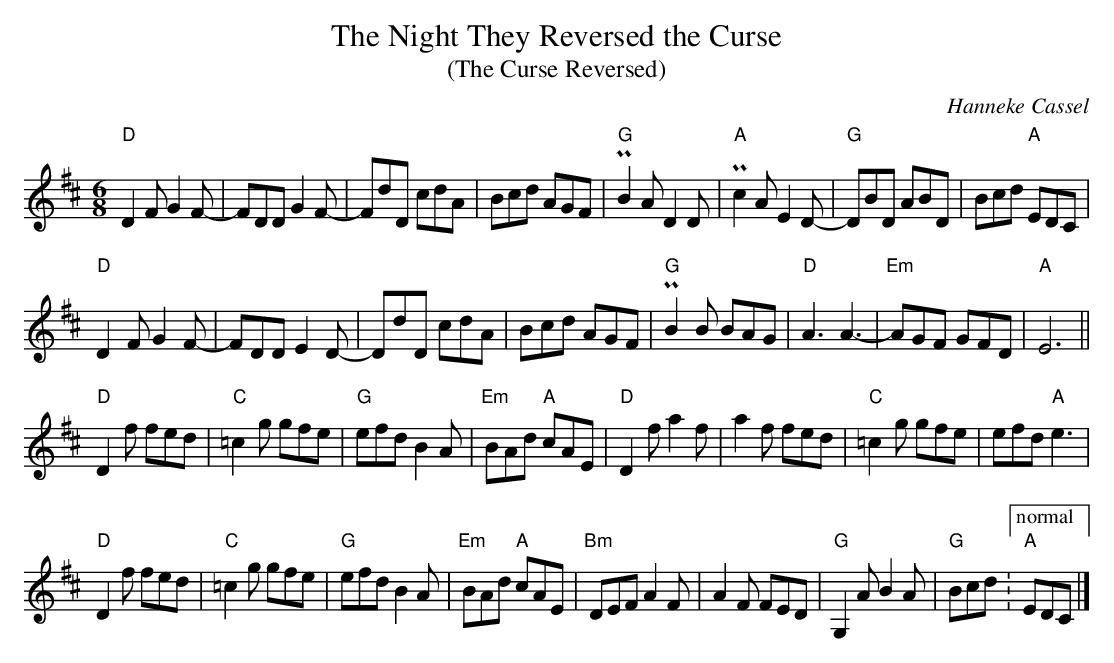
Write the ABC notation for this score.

X:1
T: Night They Reversed the Curse, The
T: (The Curse Reversed)
C: Hanneke Cassel
M: 6/8
L: 1/8
K: D
"D"D2F G2F-| FDD G2F-| FdD cdA | Bcd AGF | \
"G"PB2A D2D | "A"Pc2A E2D- | "G"DBD ABD | Bcd "A"EDC |
"D"D2F G2F-| FDD E2D-| DdD cdA | Bcd AGF | \
"G"PB2B BAG | "D"A3 A3- | "Em"AGF GFD | "A"E6 ||
"D"D2f fed | "C"=c2g gfe | "G"efd B2A | "Em"BAd "A"cAE | \
"D"D2f a2f | a2f fed | "C"=c2g gfe | efd "A"e3 |
"D"D2f fed | "C"=c2g gfe | "G"efd B2A | "Em"BAd "A"cAE | \
"Bm"DEF A2F | A2F FED | "G"G,2A B2A | "G"Bcd .|["normal""A"EDC |]
